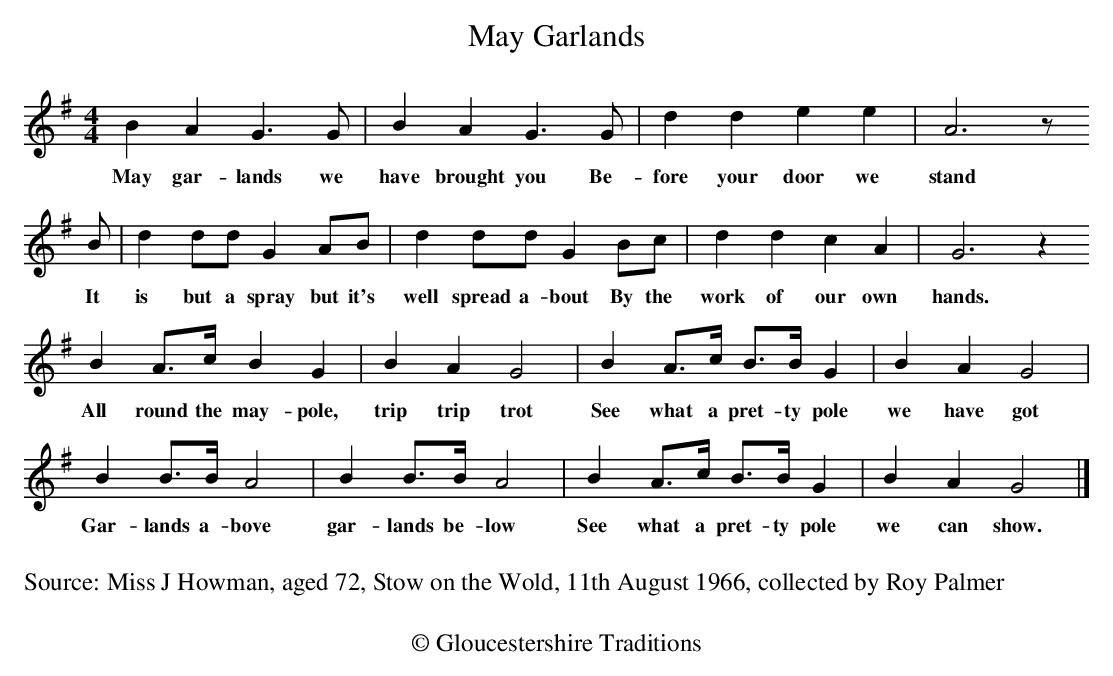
X:1
T: May Garlands
M: 4/4
L: 1/4
K: G
BAG>G | BAG>G | ddee | A3z/
w:May gar-lands we have brought you Be-fore your door we stand
B/ | dd/d/GA/B/ | dd/d/GB/c/ | ddcA | G3z
w:It is but a spray but it's well spread a-bout By the work of our own hands.
BA/>c/BG | BAG2 | BA/>c/ B/>B/G | BAG2 |
w:All round the may-pole, trip trip trot See what a pret-ty pole we have got
BB/>B/A2 | BB/>B/A2 | BA/>c/ B/>B/G | BAG2 |]
w:Gar-lands a-bove gar-lands be-low See what a pret-ty pole we can show.
